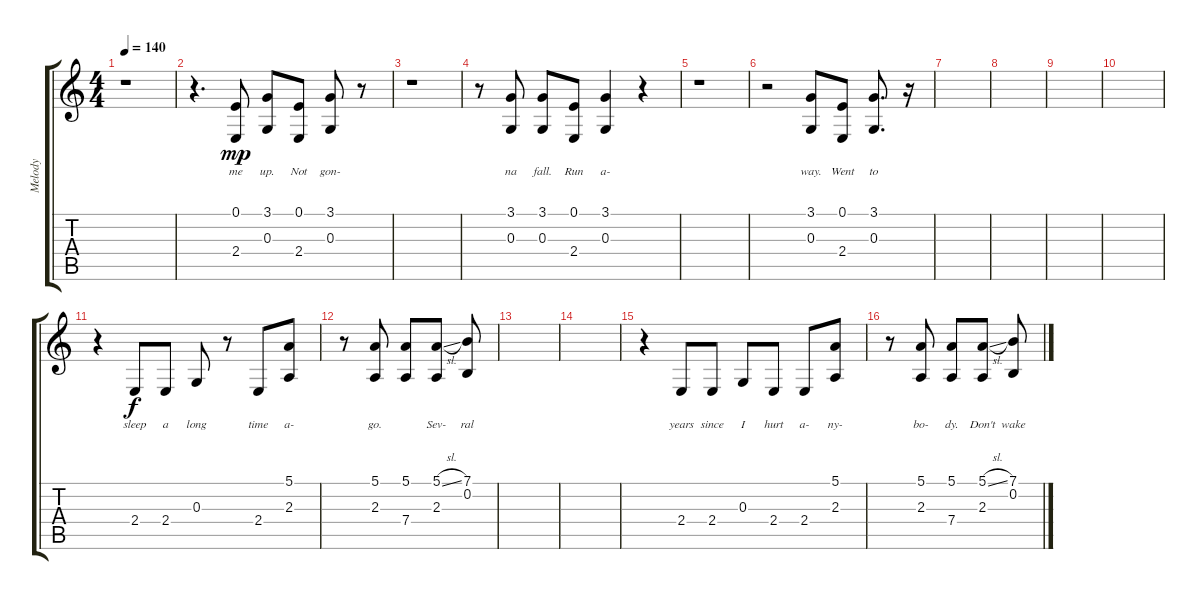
\track ("Melody" "Melody") {instrument clarinet}
\staff {score tabs}
\tuning (E4 B3 G3 D3 A2 E2) {hide}
\ts (4 4)
\tempo 140
\clef g2
\ks c
r.1{dy f} |
r.4{d} (0.1 2.4).8{lyrics (0 "me") lyrics (1 "") lyrics (2 "") lyrics (3 "") lyrics (4 "") dy mp} (3.1 0.3).8{lyrics (0 "up.") lyrics (1 "") lyrics (2 "") lyrics (3 "") lyrics (4 "")} (0.1 2.4).8{lyrics (0 "Not") lyrics (1 "") lyrics (2 "") lyrics (3 "") lyrics (4 "")} (3.1 0.3).8{lyrics (0 "gon-") lyrics (1 "") lyrics (2 "") lyrics (3 "") lyrics (4 "")} r.8 |
r.1 |
r.8 (3.1 0.3).8{lyrics (0 "na") lyrics (1 "") lyrics (2 "") lyrics (3 "") lyrics (4 "")} (3.1 0.3).8{lyrics (0 "fall.") lyrics (1 "") lyrics (2 "") lyrics (3 "") lyrics (4 "")} (0.1 2.4).8{lyrics (0 "Run") lyrics (1 "") lyrics (2 "") lyrics (3 "") lyrics (4 "")} (3.1 0.3).4{lyrics (0 "a-") lyrics (1 "") lyrics (2 "") lyrics (3 "") lyrics (4 "")} r.4 |
r.1 |
r.2 (3.1 0.3).8{lyrics (0 "way.") lyrics (1 "") lyrics (2 "") lyrics (3 "") lyrics (4 "")} (0.1 2.4).8{lyrics (0 "Went") lyrics (1 "") lyrics (2 "") lyrics (3 "") lyrics (4 "")} (3.1 0.3).8{d lyrics (0 "to") lyrics (1 "") lyrics (2 "") lyrics (3 "") lyrics (4 "")} r.16 |
|
|
|
|
r.4 2.4.8{lyrics (0 "sleep") lyrics (1 "") lyrics (2 "") lyrics (3 "") lyrics (4 "") dy f} 2.4.8{lyrics (0 "a") lyrics (1 "") lyrics (2 "") lyrics (3 "") lyrics (4 "")} 0.3.8{lyrics (0 "long") lyrics (1 "") lyrics (2 "") lyrics (3 "") lyrics (4 "")} r.8 2.4.8{lyrics (0 "time") lyrics (1 "") lyrics (2 "") lyrics (3 "") lyrics (4 "")} (5.1 2.3).8{lyrics (0 "a-") lyrics (1 "") lyrics (2 "") lyrics (3 "") lyrics (4 "")} |
r.8 (5.1 2.3).8{lyrics (0 "go.") lyrics (1 "") lyrics (2 "") lyrics (3 "") lyrics (4 "")} (5.1 7.4).8{lyrics (0 "") lyrics (1 "") lyrics (2 "") lyrics (3 "") lyrics (4 "")} (5.1{sl} 2.3).8{lyrics (0 "Sev-") lyrics (1 "") lyrics (2 "") lyrics (3 "") lyrics (4 "")} (7.1 0.2).8{lyrics (0 "ral") lyrics (1 "") lyrics (2 "") lyrics (3 "") lyrics (4 "")} |
|
|
r.4 2.4.8{lyrics (0 "years") lyrics (1 "") lyrics (2 "") lyrics (3 "") lyrics (4 "")} 2.4.8{lyrics (0 "since") lyrics (1 "") lyrics (2 "") lyrics (3 "") lyrics (4 "")} 0.3.8{lyrics (0 "I") lyrics (1 "") lyrics (2 "") lyrics (3 "") lyrics (4 "")} 2.4.8{lyrics (0 "hurt") lyrics (1 "") lyrics (2 "") lyrics (3 "") lyrics (4 "")} 2.4.8{lyrics (0 "a-") lyrics (1 "") lyrics (2 "") lyrics (3 "") lyrics (4 "")} (5.1 2.3).8{lyrics (0 "ny-") lyrics (1 "") lyrics (2 "") lyrics (3 "") lyrics (4 "")} |
r.8 (5.1 2.3).8{lyrics (0 "bo-") lyrics (1 "") lyrics (2 "") lyrics (3 "") lyrics (4 "")} (5.1 7.4).8{lyrics (0 "dy.") lyrics (1 "") lyrics (2 "") lyrics (3 "") lyrics (4 "")} (5.1{sl} 2.3).8{lyrics (0 "Don't") lyrics (1 "") lyrics (2 "") lyrics (3 "") lyrics (4 "")} (7.1 0.2).8{lyrics (0 "wake") lyrics (1 "") lyrics (2 "") lyrics (3 "") lyrics (4 "")}
